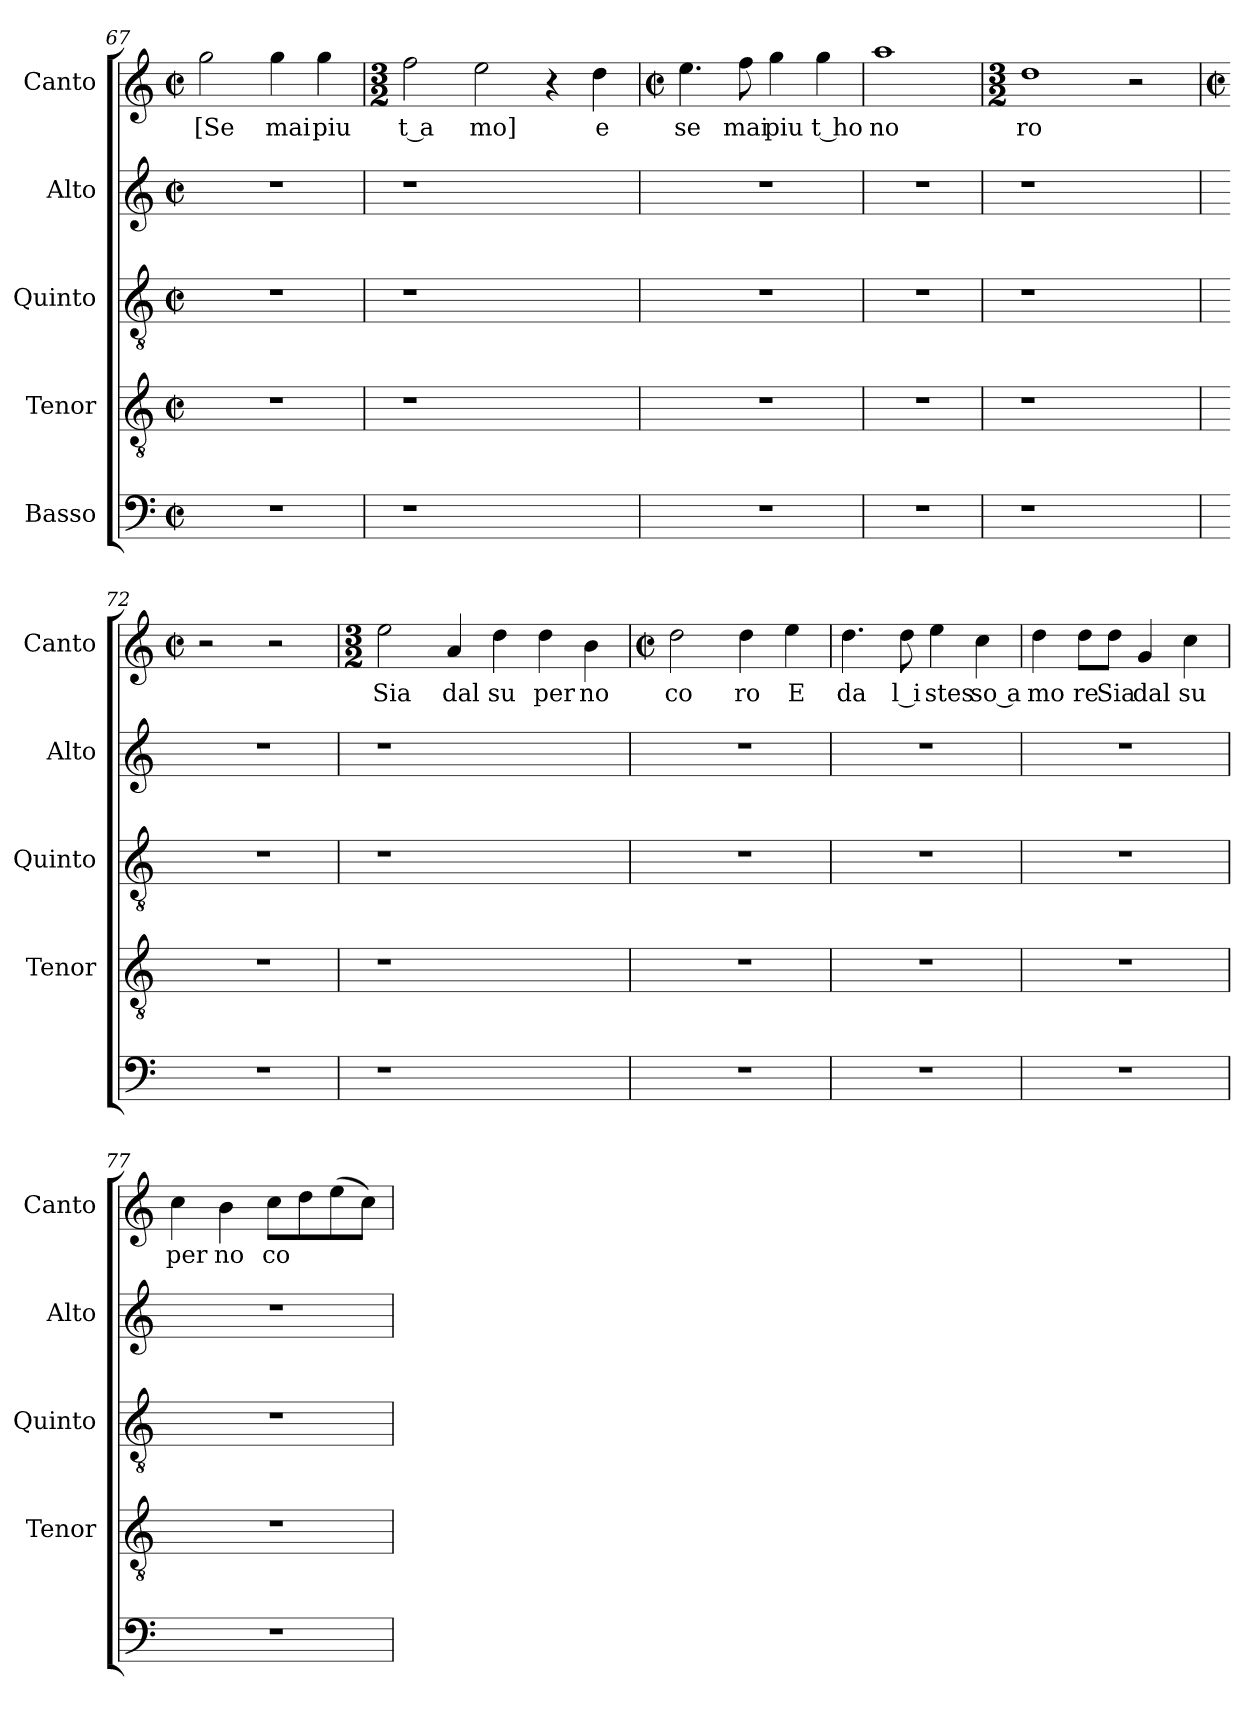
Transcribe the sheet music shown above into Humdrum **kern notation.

**kern	**kern	**kern	**kern	**kern	**text
*part5	*part4	*part3	*part2	*part1	*part1
*staff5	*staff4	*staff3	*staff2	*staff1	*staff1
*I"Basso	*I"Tenor	*I"Quinto	*I"Alto	*I"Canto	*
*	*I'Tenor	*I'Quinto	*I'Alto	*I'Canto	*
*clefF4	*clefGv2	*clefGv2	*clefG2	*clefG2	*
*k[]	*k[]	*k[]	*k[]	*k[]	*
*C:	*C:	*C:	*C:	*C:	*
*M2/2	*M2/2	*M2/2	*M2/2	*M2/2	*
*met(c|)	*met(c|)	*met(c|)	*met(c|)	*met(c|)	*
=67	=67	=67	=67	=67	=67
!	!	!	!	!	!LO:LY:b
1r	1r	1r	1r	2gg\	[Se
!	!	!	!	!	!LO:LY:b
.	.	.	.	4gg\	mai
!	!	!	!	!	!LO:LY:b
.	.	.	.	4gg\	piu
=68	=68	=68	=68	=68	=68
*	*	*	*	*M3/2	*
!	!	!	!	!	!LO:LY:b:rj
1r	1r	1r	1r	2ff\	t a
!	!	!	!	!	!LO:LY:b
.	.	.	.	2ee\	mo]
2ryy	2ryy	2ryy	2ryy	4r	.
!	!	!	!	!	!LO:LY:b
.	.	.	.	4dd\	e
!!LO:LB:g=z
=69	=69	=69	=69	=69	=69
*	*	*	*	*M2/2	*
*	*	*	*	*met(c|)	*
!	!	!	!	!	!LO:LY:b
1r	1r	1r	1r	4.ee\	se
!	!	!	!	!	!LO:LY:b
.	.	.	.	8ff\	mai
!	!	!	!	!	!LO:LY:b
.	.	.	.	4gg\	piu
!	!	!	!	!	!LO:LY:b:rj
.	.	.	.	4gg\	t ho
=70	=70	=70	=70	=70	=70
!	!	!	!	!	!LO:LY:b
1r	1r	1r	1r	1aa	no
=71	=71	=71	=71	=71	=71
*	*	*	*	*M3/2	*
!	!	!	!	!	!LO:LY:b
1r	1r	1r	1r	1dd	ro
2ryy	2ryy	2ryy	2ryy	2r	.
=72	=72	=72	=72	=72	=72
*	*	*	*	*M2/2	*
*	*	*	*	*met(c|)	*
1r	1r	1r	1r	2r	.
.	.	.	.	2r	.
=73	=73	=73	=73	=73	=73
*	*	*	*	*M3/2	*
!	!	!	!	!	!LO:LY:b
1r	1r	1r	1r	2ee\	Sia
!	!	!	!	!	!LO:LY:b
.	.	.	.	4a/	dal
!	!	!	!	!	!LO:LY:b
.	.	.	.	4dd\	su
!	!	!	!	!	!LO:LY:b
2ryy	2ryy	2ryy	2ryy	4dd\	per
!	!	!	!	!	!LO:LY:b
.	.	.	.	4b\	no
=74	=74	=74	=74	=74	=74
*	*	*	*	*M2/2	*
*	*	*	*	*met(c|)	*
!	!	!	!	!	!LO:LY:b
1r	1r	1r	1r	2dd\	co
!	!	!	!	!	!LO:LY:b
.	.	.	.	4dd\	ro
!	!	!	!	!	!LO:LY:b
.	.	.	.	4ee\	E
!!LO:LB:g=z
=75	=75	=75	=75	=75	=75
!	!	!	!	!	!LO:LY:b
1r	1r	1r	1r	4.dd\	da
!	!	!	!	!	!LO:LY:b:rj
.	.	.	.	8dd\	l i
!	!	!	!	!	!LO:LY:b
.	.	.	.	4ee\	stes
!	!	!	!	!	!LO:LY:b:rj
.	.	.	.	4cc\	so a
=76	=76	=76	=76	=76	=76
!	!	!	!	!	!LO:LY:b
1r	1r	1r	1r	4dd\	mo
!	!	!	!	!	!LO:LY:b
.	.	.	.	8dd\L	re
!	!	!	!	!	!LO:LY:b
.	.	.	.	8dd\J	Sia
!	!	!	!	!	!LO:LY:b
.	.	.	.	4g/	dal
!	!	!	!	!	!LO:LY:b
.	.	.	.	4cc\	su
=77	=77	=77	=77	=77	=77
!	!	!	!	!	!LO:LY:b
1r	1r	1r	1r	4cc\	per
!	!	!	!	!	!LO:LY:b
.	.	.	.	4b\	no
!	!	!	!	!	!LO:LY:b
.	.	.	.	8cc\L	co
.	.	.	.	8dd\	.
.	.	.	.	(>8ee\	.
.	.	.	.	8cc\J)	.
=	=	=	=	=	=
*-	*-	*-	*-	*-	*-
